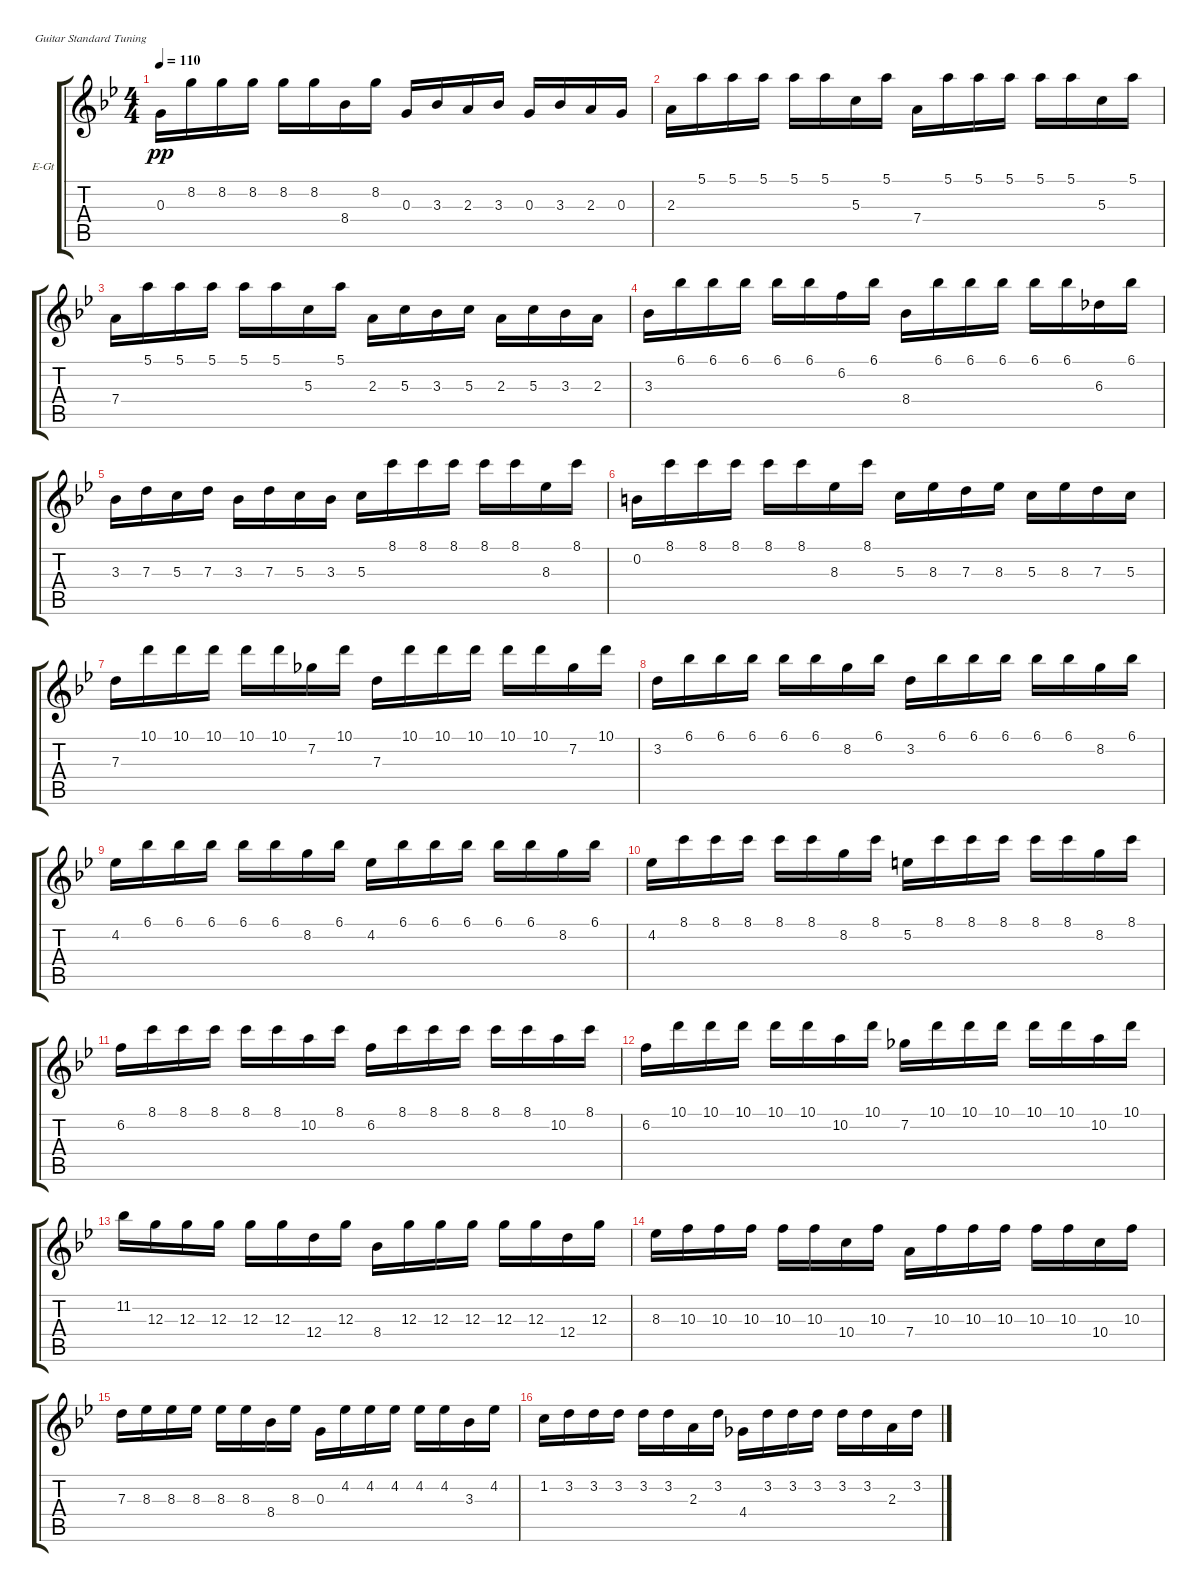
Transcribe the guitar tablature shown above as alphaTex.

\defaultSystemsLayout 4
\bracketExtendMode groupsimilarinstruments
\firstSystemTrackNameOrientation horizontal
\otherSystemsTrackNameOrientation horizontal
\track ("Principale" "E-Gt") {instrument distortionguitar}
\staff {score tabs}
\tuning (E4 B3 G3 D3 A2 E2)
\ts (4 4)
\tempo 110
\clef g2
\ks gminor
0.3.16{dy pp} 8.2.16 8.2.16 8.2.16 8.2.16 8.2.16 8.4.16 8.2.16 0.3.16 3.3.16 2.3.16 3.3.16 0.3.16 3.3.16 2.3.16 0.3.16 |
2.3.16 5.1.16 5.1.16 5.1.16 5.1.16 5.1.16 5.3.16 5.1.16 7.4.16 5.1.16 5.1.16 5.1.16 5.1.16 5.1.16 5.3.16 5.1.16 |
7.4.16 5.1.16 5.1.16 5.1.16 5.1.16 5.1.16 5.3.16 5.1.16 2.3.16 5.3.16 3.3.16 5.3.16 2.3.16 5.3.16 3.3.16 2.3.16 |
\scale
0.548252 3.3.16 6.1.16 6.1.16 6.1.16 6.1.16 6.1.16 6.2.16 6.1.16 8.4.16 6.1.16 6.1.16 6.1.16 6.1.16 6.1.16 6.3.16 6.1.16 |
\scale
0.451608 3.3.16 7.3.16 5.3.16 7.3.16 3.3.16 7.3.16 5.3.16 3.3.16 5.3.16 8.1.16 8.1.16 8.1.16 8.1.16 8.1.16 8.3.16 8.1.16 |
\scale
0.5339 0.2.16 8.1.16 8.1.16 8.1.16 8.1.16 8.1.16 8.3.16 8.1.16 5.3.16 8.3.16 7.3.16 8.3.16 5.3.16 8.3.16 7.3.16 5.3.16 |
\scale
0.467761 7.3.16 10.1.16 10.1.16 10.1.16 10.1.16 10.1.16 7.2.16 10.1.16 7.3.16 10.1.16 10.1.16 10.1.16 10.1.16 10.1.16 7.2.16 10.1.16 |
3.2.16 6.1.16 6.1.16 6.1.16 6.1.16 6.1.16 8.2.16 6.1.16 3.2.16 6.1.16 6.1.16 6.1.16 6.1.16 6.1.16 8.2.16 6.1.16 |
4.2.16 6.1.16 6.1.16 6.1.16 6.1.16 6.1.16 8.2.16 6.1.16 4.2.16 6.1.16 6.1.16 6.1.16 6.1.16 6.1.16 8.2.16 6.1.16 |
4.2.16 8.1.16 8.1.16 8.1.16 8.1.16 8.1.16 8.2.16 8.1.16 5.2.16 8.1.16 8.1.16 8.1.16 8.1.16 8.1.16 8.2.16 8.1.16 |
6.2.16 8.1.16 8.1.16 8.1.16 8.1.16 8.1.16 10.2.16 8.1.16 6.2.16 8.1.16 8.1.16 8.1.16 8.1.16 8.1.16 10.2.16 8.1.16 |
\scale
0.529953 6.2.16 10.1.16 10.1.16 10.1.16 10.1.16 10.1.16 10.2.16 10.1.16 7.2.16 10.1.16 10.1.16 10.1.16 10.1.16 10.1.16 10.2.16 10.1.16 |
\scale
0.469724 11.2.16 12.3.16 12.3.16 12.3.16 12.3.16 12.3.16 12.4.16 12.3.16 8.4.16 12.3.16 12.3.16 12.3.16 12.3.16 12.3.16 12.4.16 12.3.16 |
8.3.16 10.3.16 10.3.16 10.3.16 10.3.16 10.3.16 10.4.16 10.3.16 7.4.16 10.3.16 10.3.16 10.3.16 10.3.16 10.3.16 10.4.16 10.3.16 |
7.3.16 8.3.16 8.3.16 8.3.16 8.3.16 8.3.16 8.4.16 8.3.16 0.3.16 4.2.16 4.2.16 4.2.16 4.2.16 4.2.16 3.3.16 4.2.16 |
1.2.16 3.2.16 3.2.16 3.2.16 3.2.16 3.2.16 2.3.16 3.2.16 4.4.16 3.2.16 3.2.16 3.2.16 3.2.16 3.2.16 2.3.16 3.2.16
